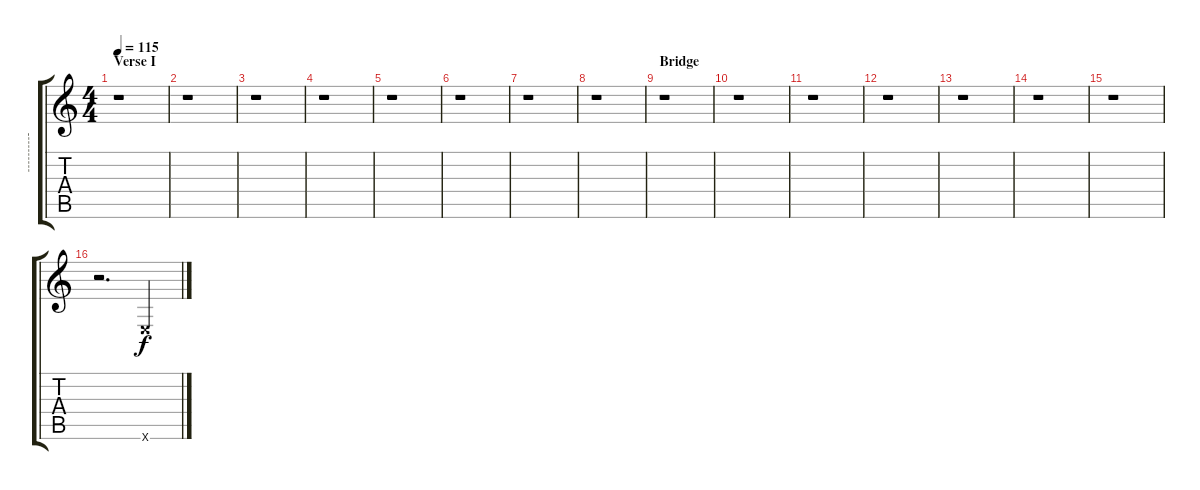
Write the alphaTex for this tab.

\track ("---------------------" "----------") {instrument distortionguitar}
\staff {score tabs}
\tuning (E4 B3 G3 D3 A2 E2) {hide}
\ts (4 4)
\section ("" "Verse I")
\tempo 115
\clef g2
\ks c
r.1{dy f} |
r.1 |
r.1 |
r.1 |
r.1 |
r.1 |
r.1 |
r.1 |
\section ("" "Bridge")
r.1 |
r.1 |
r.1 |
r.1 |
r.1 |
r.1 |
r.1 |
r.2{d} 0.6{x}.4{volume 16 instrument gunshot}
